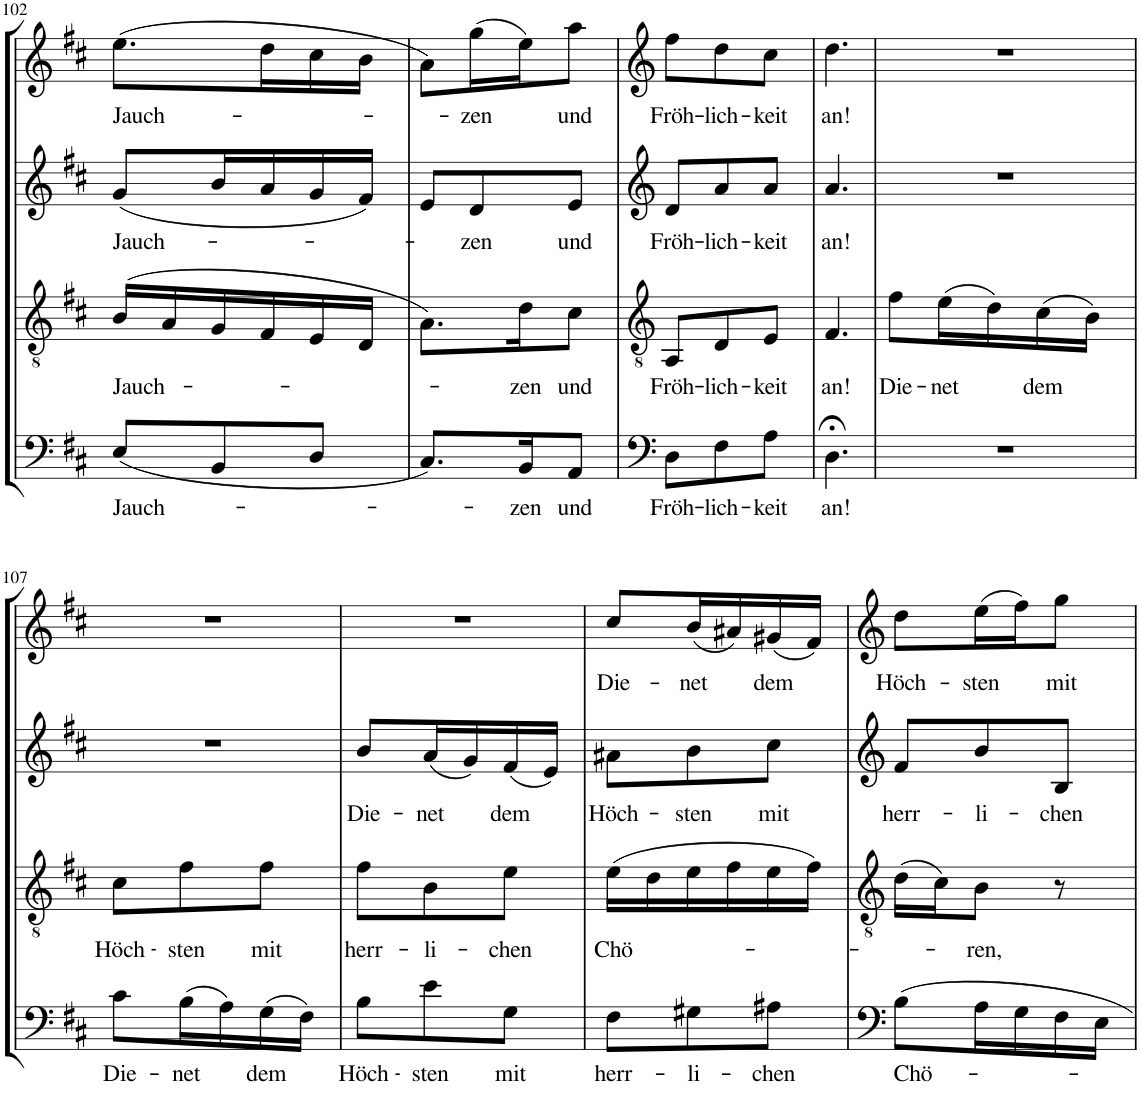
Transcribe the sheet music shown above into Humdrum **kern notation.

**kern	**text	**kern	**text	**kern	**text	**kern	**text
*part4	*part4	*part3	*part3	*part2	*part2	*part1	*part1
*staff4	*staff4	*staff3	*staff3	*staff2	*staff2	*staff1	*staff1
*I"BaÃ	*	*I"Tenor	*	*I"Alt	*	*I"Sopran	*
!!LO:PB:g=z
*clefF4	*	*clefGv2	*	*clefG2	*	*clefG2	*
*k[f#c#]	*	*k[f#c#]	*	*k[f#c#]	*	*k[f#c#]	*
*M3/8	*	*M3/8	*	*M3/8	*	*M3/8	*
=102	=102	=102	=102	=102	=102	=102	=102
!	!LO:LY:b	!	!LO:LY:b	!	!LO:LY:b	!	!LO:LY:b
(8E/L	Jauch-	(16B/LL	Jauch-	(8g/L	Jauch-	(8.ee\L	Jauch-
.	.	16A/	.	.	.	.	.
8BB/	.	16G/	.	16b/L	.	.	.
.	.	16F#/	.	16a/	.	16dd\L	.
8D/J	.	16E/	.	16g/	.	16cc#\	.
.	.	16D/JJ	.	16f#/JJ)	.	16b\JJ	.
=103	=103	=103	=103	=103	=103	=103	=103
8.C#/L)	.	8.A\L)	.	8e/L	.	8a\L)	.
!	!	!	!	!	!LO:LY:b	!	!LO:LY:b
.	.	.	.	8d/	zen	(16gg\L	zen
!	!LO:LY:b	!	!LO:LY:b	!	!	!	!
16BB/K	zen	16d\K	zen	.	.	16ee\J)	.
!	!LO:LY:b	!	!LO:LY:b	!	!LO:LY:b	!	!LO:LY:b
8AA/J	und	8c#\J	und	8e/J	und	8aa\J	und
=104	=104	=104	=104	=104	=104	=104	=104
!	!LO:LY:b	!	!LO:LY:b	!	!LO:LY:b	!	!LO:LY:b
8D\L	Fröh-	8AA/L	Fröh-	8d/L	Fröh-	8ff#\L	Fröh-
!	!LO:LY:b	!	!LO:LY:b	!	!LO:LY:b	!	!LO:LY:b
8F#\	lich-	8D/	lich-	8a/	lich-	8dd\	lich-
!	!LO:LY:b	!	!LO:LY:b	!	!LO:LY:b	!	!LO:LY:b
8A\J	keit	8E/J	keit	8a/J	keit	8cc#\J	keit
=105	=105	=105	=105	=105	=105	=105	=105
!	!LO:LY:b	!	!LO:LY:b	!	!LO:LY:b	!	!LO:LY:b
4.D>\	an!	4.F#/	an!	4.a/	an!	4.dd\	an!
=106	=106	=106	=106	=106	=106	=106	=106
!	!	!	!LO:LY:b	!	!	!	!
4.r	.	8f#\L	Die-	4.r	.	4.r	.
!	!	!	!LO:LY:b	!	!	!	!
.	.	(16e\L	net	.	.	.	.
.	.	16d\)	.	.	.	.	.
!	!	!	!LO:LY:b	!	!	!	!
.	.	(16c#\	dem	.	.	.	.
.	.	16B\JJ)	.	.	.	.	.
!!LO:LB:g=z
=107	=107	=107	=107	=107	=107	=107	=107
!	!LO:LY:b	!	!LO:LY:b	!	!	!	!
8c#\L	Die-	8c#\L	Höch-	4.r	.	4.r	.
!	!LO:LY:b	!	!LO:LY:b	!	!	!	!
(16B\L	net	8f#\	sten	.	.	.	.
16A\)	.	.	.	.	.	.	.
!	!LO:LY:b	!	!LO:LY:b	!	!	!	!
(16G\	dem	8f#\J	mit	.	.	.	.
16F#\JJ)	.	.	.	.	.	.	.
=108	=108	=108	=108	=108	=108	=108	=108
!	!LO:LY:b	!	!LO:LY:b	!	!LO:LY:b	!	!
8B\L	Höch-	8f#\L	herr-	8b/L	Die-	4.r	.
!	!LO:LY:b	!	!LO:LY:b	!	!LO:LY:b	!	!
8e\	sten	8B\	li-	(16a/L	net	.	.
.	.	.	.	16g/)	.	.	.
!	!LO:LY:b	!	!LO:LY:b	!	!LO:LY:b	!	!
8G\J	mit	8e\J	chen	(16f#/	dem	.	.
.	.	.	.	16e/JJ)	.	.	.
=109	=109	=109	=109	=109	=109	=109	=109
!	!LO:LY:b	!	!LO:LY:b	!	!LO:LY:b	!	!LO:LY:b
8F#\L	herr-	(16e\LL	Chö	8a#X\L	Höch-	8cc#/L	Die-
.	.	16d\	.	.	.	.	.
!	!LO:LY:b	!	!	!	!LO:LY:b	!	!LO:LY:b
8G#X\	li-	16e\	.	8b\	sten	(16b/L	net
.	.	16f#\	.	.	.	16a#X/)	.
!	!LO:LY:b	!	!	!	!LO:LY:b	!	!LO:LY:b
8A#X\J	chen	16e\	.	8cc#\J	mit	(16g#X/	dem
.	.	16f#\JJ)	.	.	.	16f#/JJ)	.
=110	=110	=110	=110	=110	=110	=110	=110
!	!LO:LY:b	!	!	!	!LO:LY:b	!	!LO:LY:b
8B\L	Chö-	(16d\LL	.	8f#/L	herr-	8dd\L	Höch-
.	.	16c#\J)	.	.	.	.	.
!	!	!	!LO:LY:b	!	!LO:LY:b	!	!LO:LY:b
16A\L	.	8B\J	ren,	8b/	li-	(16ee\L	sten
16G\	.	.	.	.	.	16ff#\J)	.
!	!	!	!	!	!LO:LY:b	!	!LO:LY:b
16F#\	.	8r	.	8B/J	chen	8gg\J	mit
16E\JJ	.	.	.	.	.	.	.
=	=	=	=	=	=	=	=
*-	*-	*-	*-	*-	*-	*-	*-
